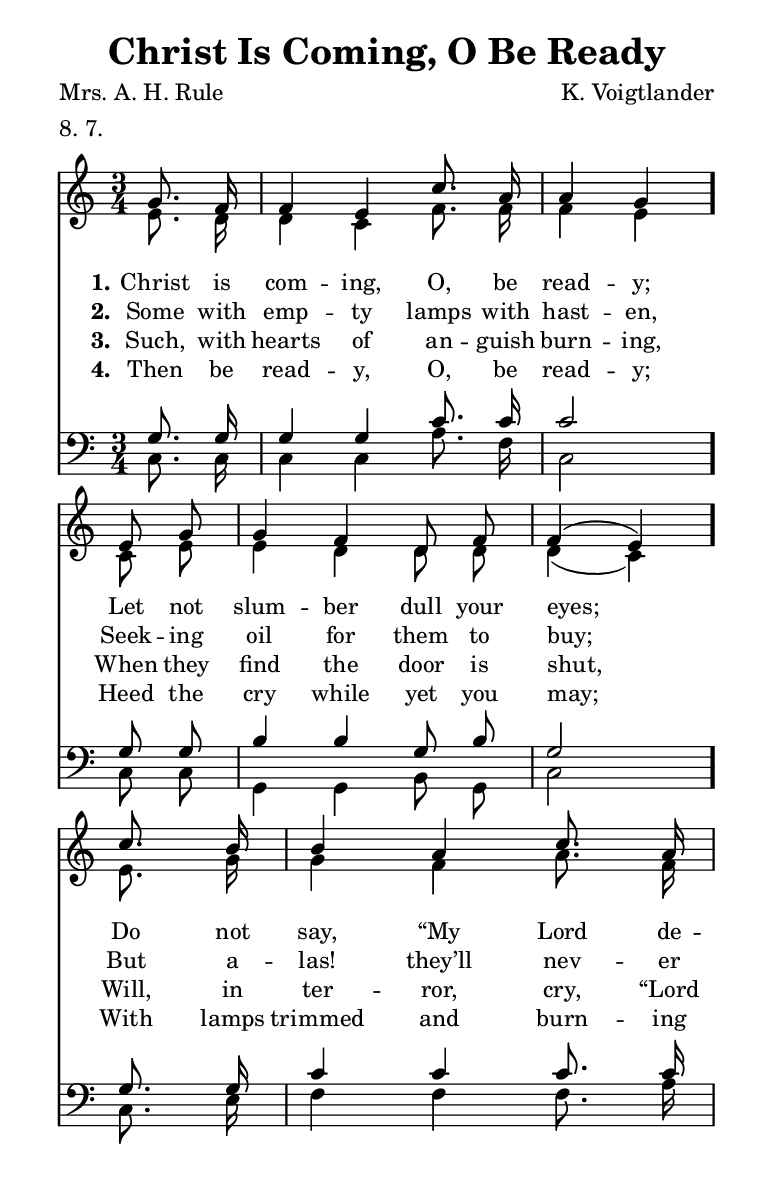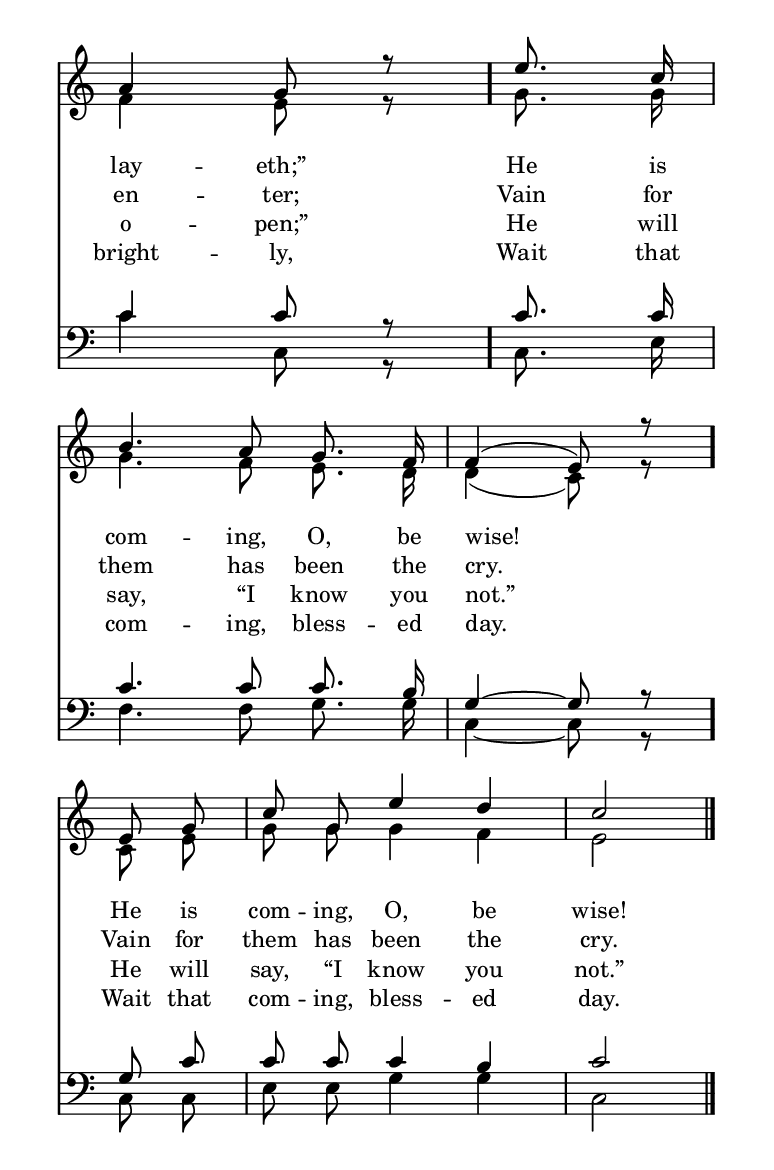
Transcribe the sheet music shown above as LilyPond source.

\include "common/global.ily"
\paper {
  \include "common/paper.ily"
  ragged-bottom = ##t
  ragged-last-bottom = ##t
  systems-per-page = 3
  %page-count = ##f
}

\header{
  hymnnumber = "70"
  title = "Christ Is Coming, O Be Ready"
  tunename = "Lasst Mich Gehen"
  meter = "8. 7."
  poet = "Mrs. A. H. Rule"
  composer = "K. Voigtlander"
  %copyright = ""
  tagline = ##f
}

% for fermata in MIDI
ta = { \tempo 4=70 }
tb = { \tempo 4=35 }

patternAA = { c8. c16 | c4 c4 c8. c16 | c4 c4 }
patternAB = { c8. c16 | c4 c4 c8. c16 | c2 }
patternAC = { c8. c16 | c4 c4 c8. c16 | c4 c8 c8 }
patternAD = { c8. c16 | c4. c8 c8. c16 | c4 c8 c8 }

patternBA = { c8 c8 | c4 c4 c8 c8 | c4 c4 }
patternBB = { c8 c8 | c4 c4 c8 c8 | c2 }

patternCA = { c8 c8 | c8 c8 c4 c4 | c2 }

global = {
  \include "common/overrides.ily"
  \override Staff.TimeSignature.style = #'()
  \time 3/4
  \override Score.MetronomeMark.transparent = ##t % hide all fermata changes too
  \ta
  \key c \major
  \partial 4
  \autoBeamOff
}

notesSoprano = {
\global
\relative c'' {

  \changePitch \patternAA { g f | f e c' a | a g }
  \changePitch \patternBA { e g | g f d f | f( e) }
  \changePitch \patternAC { c' b | b a c a | a g r }
  \changePitch \patternAD { e' c | b a g f | f( e) r }
  \changePitch \patternCA { e g | c g e' d | c }

  \bar "|."

}
}

notesAlto = {
\global
\relative e' {

  \changePitch \patternAA { e d | d c f f | f e }
  \changePitch \patternBA { c e | e d d d | d( c) }
  \changePitch \patternAC { e g | g f a f | f e r }
  \changePitch \patternAD { g g | g f e d | d( c) r }
  \changePitch \patternCA { c e | g g g f | e }

}
}

notesTenor = {
\global
\relative a {

  \changePitch \patternAB { g g | g g c c | c }
  \changePitch \patternBB { g g | b b g b | g }
  \changePitch \patternAC { g g | c c c c | c c r }
  \changePitch \patternAD { c c | c c c b | g ~ g r }
  \changePitch \patternCA { g c | c c c b | c }

}
}

notesBass = {
\global
\relative f {

  \changePitch \patternAB { c c | c c a' f | c }
  \changePitch \patternBB { c c | g g b g | c }
  \changePitch \patternAC { c e | f f f a | c c, r }
  \changePitch \patternAD { c e | f f g g | c, ~ c r }
  \changePitch \patternCA { c c | e e g g | c, }

}
}

wordsA = \lyricmode {
\set stanza = "1."

Christ is com -- ing, O, be read -- y; \bar "."
Let not slum -- ber dull your eyes; \bar "."
Do not say, “My Lord de -- lay -- eth;” \bar "."
He is com -- ing, O, be wise! \bar "."
He is com -- ing, O, be wise! \bar "."

}

wordsB = \lyricmode {
\set stanza = "2."

Some with emp -- ty lamps with hast -- en,
Seek -- ing oil for them to buy;
But a -- las! they’ll nev -- er en -- ter;
Vain for them has been the cry.
Vain for them has been the cry.

}

wordsC = \lyricmode {
\set stanza = "3."

Such, with hearts of an -- guish burn -- ing,
When they find the door is shut,
Will, in ter -- ror, cry, “Lord o -- pen;”
He will say, “I know you not.”
He will say, “I know you not.”

}

wordsD = \lyricmode {
\set stanza = "4."

Then be read -- y, O, be read -- y;
Heed the cry while yet you may;
With lamps trimmed and burn -- ing bright -- ly,
Wait that com -- ing, bless -- ed day.
Wait that com -- ing, bless -- ed day.

}

\score {
  \context ChoirStaff <<
    \context Staff = upper <<
      \set ChoirStaff.systemStartDelimiter = #'SystemStartBar
      \context Voice  = sopranos { \voiceOne << \notesSoprano >> }
      \context Voice  = altos { \voiceTwo << \notesAlto >> }
      \context Lyrics = one   \lyricsto sopranos \wordsA
      \context Lyrics = two   \lyricsto sopranos \wordsB
      \context Lyrics = three \lyricsto sopranos \wordsC
      \context Lyrics = four  \lyricsto sopranos \wordsD
    >>
    \context Staff = men <<
      \clef bass
      \context Voice  = tenors { \voiceOne << \notesTenor >> }
      \context Voice  = basses { \voiceTwo << \notesBass >> }
    >>
  >>
  \layout {
    \include "common/layout.ily"
  }
  \midi{
    \include "common/midi.ily"
  }
}

\version "2.18.0"  % necessary for upgrading to future LilyPond versions.

% vi:set et ts=2 sw=2 ai nocindent syntax=lilypond
